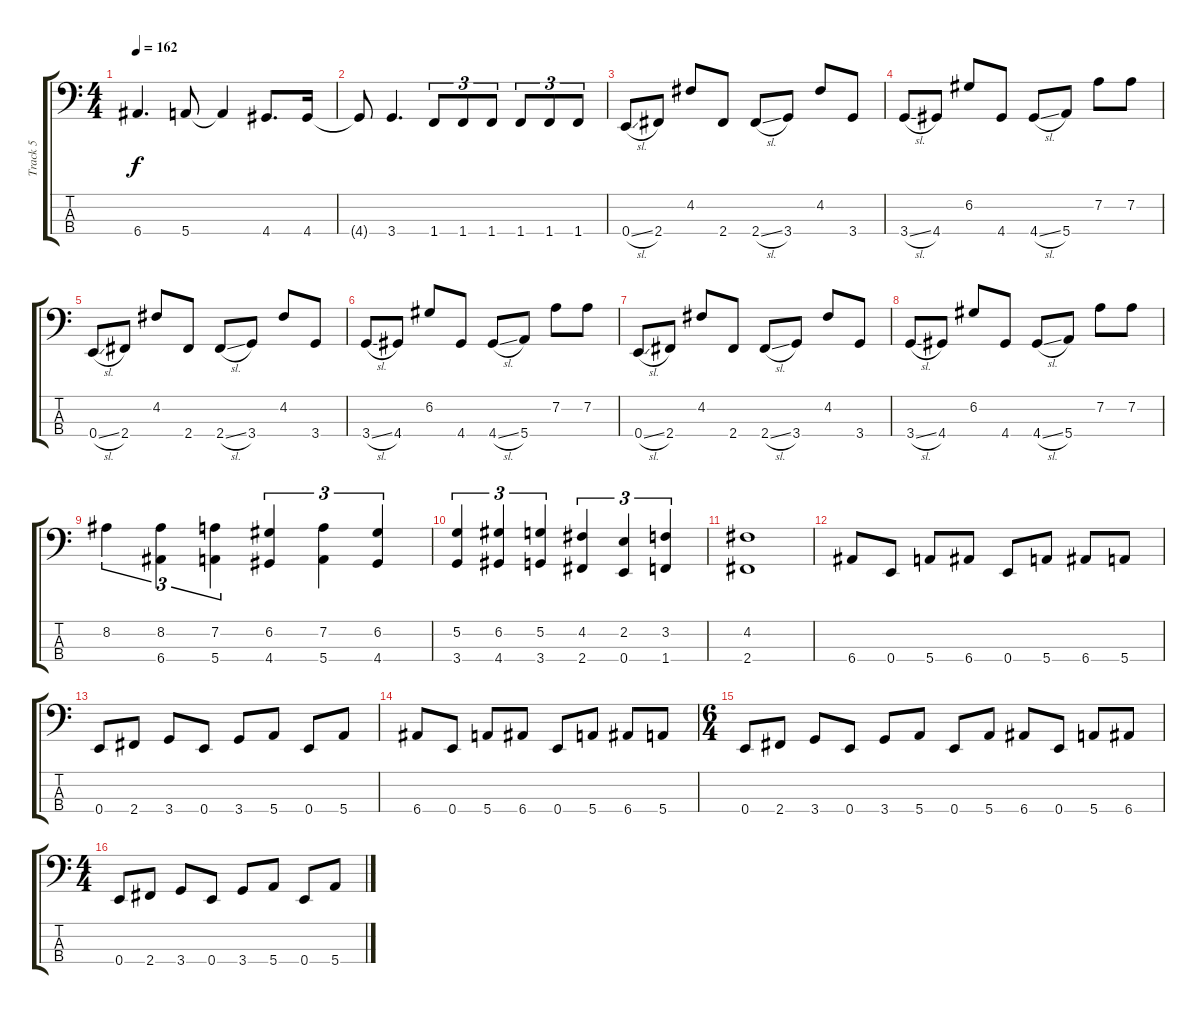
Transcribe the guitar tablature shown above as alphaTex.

\track ("Track 5" "Track 5") {instrument electricbassfinger}
\staff {score tabs}
\tuning (G2 D2 A1 E1) {hide}
\ts (4 4)
\tempo 162
\clef f4
\ks c
6.4.4{d dy f} 5.4.8 5.4{t}.4 4.4.8{d} 4.4.16 |
4.4{t}.8 3.4.4{d} 1.4.8{tu (3 2)} 1.4.8{tu (3 2)} 1.4.8{tu (3 2)} 1.4.8{tu (3 2)} 1.4.8{tu (3 2)} 1.4.8{tu (3 2)} |
0.4{sl}.8 2.4.8 4.2.8 2.4.8 2.4{sl}.8 3.4.8 4.2.8 3.4.8 |
3.4{sl}.8 4.4.8 6.2.8 4.4.8 4.4{sl}.8 5.4.8 7.2.8 7.2.8 |
0.4{sl}.8 2.4.8 4.2.8 2.4.8 2.4{sl}.8 3.4.8 4.2.8 3.4.8 |
3.4{sl}.8 4.4.8 6.2.8 4.4.8 4.4{sl}.8 5.4.8 7.2.8 7.2.8 |
0.4{sl}.8 2.4.8 4.2.8 2.4.8 2.4{sl}.8 3.4.8 4.2.8 3.4.8 |
3.4{sl}.8 4.4.8 6.2.8 4.4.8 4.4{sl}.8 5.4.8 7.2.8 7.2.8 |
8.2.4{tu (3 2)} (8.2 6.4).4{tu (3 2)} (7.2 5.4).4{tu (3 2)} (6.2 4.4).4{tu (3 2)} (7.2 5.4).4{tu (3 2)} (6.2 4.4).4{tu (3 2)} |
(5.2 3.4).4{tu (3 2)} (6.2 4.4).4{tu (3 2)} (5.2 3.4).4{tu (3 2)} (4.2 2.4).4{tu (3 2)} (2.2 0.4).4{tu (3 2)} (3.2 1.4).4{tu (3 2)} |
(4.2 2.4).1 |
6.4.8 0.4.8 5.4.8 6.4.8 0.4.8 5.4.8 6.4.8 5.4.8 |
0.4.8 2.4.8 3.4.8 0.4.8 3.4.8 5.4.8 0.4.8 5.4.8 |
6.4.8 0.4.8 5.4.8 6.4.8 0.4.8 5.4.8 6.4.8 5.4.8 |
\ts (6 4)
0.4.8 2.4.8 3.4.8 0.4.8 3.4.8 5.4.8 0.4.8 5.4.8 6.4.8 0.4.8 5.4.8 6.4.8 |
\ts (4 4)
0.4.8 2.4.8 3.4.8 0.4.8 3.4.8 5.4.8 0.4.8 5.4.8
